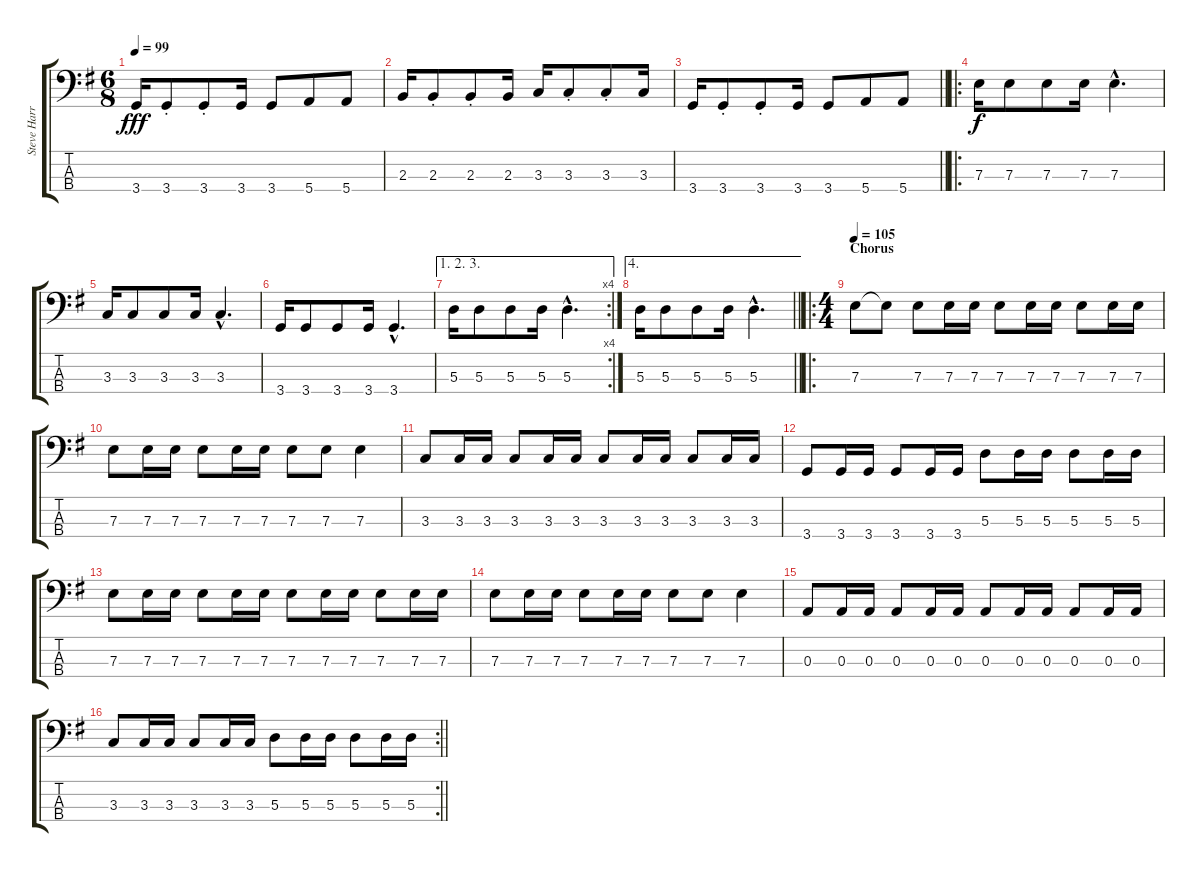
\track ("Steve Harris" "Steve Harr") {instrument electricbassfinger}
\staff {score tabs}
\tuning (G2 D2 A1 E1) {hide}
\ts (6 8)
\tempo 99
\clef f4
\ks eminor
3.4.16{dy fff} 3.4{st}.8 3.4{st}.8 3.4.16 3.4.8 5.4.8 5.4.8 |
2.3.16 2.3{st}.8 2.3{st}.8 2.3.16 3.3.16 3.3{st}.8 3.3{st}.8 3.3.16 |
\barLineRight lightlight
3.4.16 3.4{st}.8 3.4{st}.8 3.4.16 3.4.8 5.4.8 5.4.8 |
\ro
7.3.16{dy f} 7.3.8 7.3.8 7.3.16 7.3{hac}.4{d} |
3.3.16 3.3.8 3.3.8 3.3.16 3.3{hac}.4{d} |
3.4.16 3.4.8 3.4.8 3.4.16 3.4{hac}.4{d} |
\ae (1 2 3)
\rc 4
5.3.16 5.3.8 5.3.8 5.3.16 5.3{hac}.4{d} |
\ae 4
\barLineRight lightlight
5.3.16 5.3.8 5.3.8 5.3.16 5.3{hac}.4{d} |
\ro
\ts (4 4)
\section ("" "Chorus")
\tempo 105
7.3.8 7.3{t}.8 7.3.8 7.3.16 7.3.16 7.3.8 7.3.16 7.3.16 7.3.8 7.3.16 7.3.16 |
7.3.8 7.3.16 7.3.16 7.3.8 7.3.16 7.3.16 7.3.8 7.3.8 7.3.4 |
3.3.8 3.3.16 3.3.16 3.3.8 3.3.16 3.3.16 3.3.8 3.3.16 3.3.16 3.3.8 3.3.16 3.3.16 |
3.4.8 3.4.16 3.4.16 3.4.8 3.4.16 3.4.16 5.3.8 5.3.16 5.3.16 5.3.8 5.3.16 5.3.16 |
7.3.8 7.3.16 7.3.16 7.3.8 7.3.16 7.3.16 7.3.8 7.3.16 7.3.16 7.3.8 7.3.16 7.3.16 |
7.3.8 7.3.16 7.3.16 7.3.8 7.3.16 7.3.16 7.3.8 7.3.8 7.3.4 |
0.3.8 0.3.16 0.3.16 0.3.8 0.3.16 0.3.16 0.3.8 0.3.16 0.3.16 0.3.8 0.3.16 0.3.16 |
\rc 2
\barLineRight lightlight
3.3.8 3.3.16 3.3.16 3.3.8 3.3.16 3.3.16 5.3.8 5.3.16 5.3.16 5.3.8 5.3.16 5.3.16
